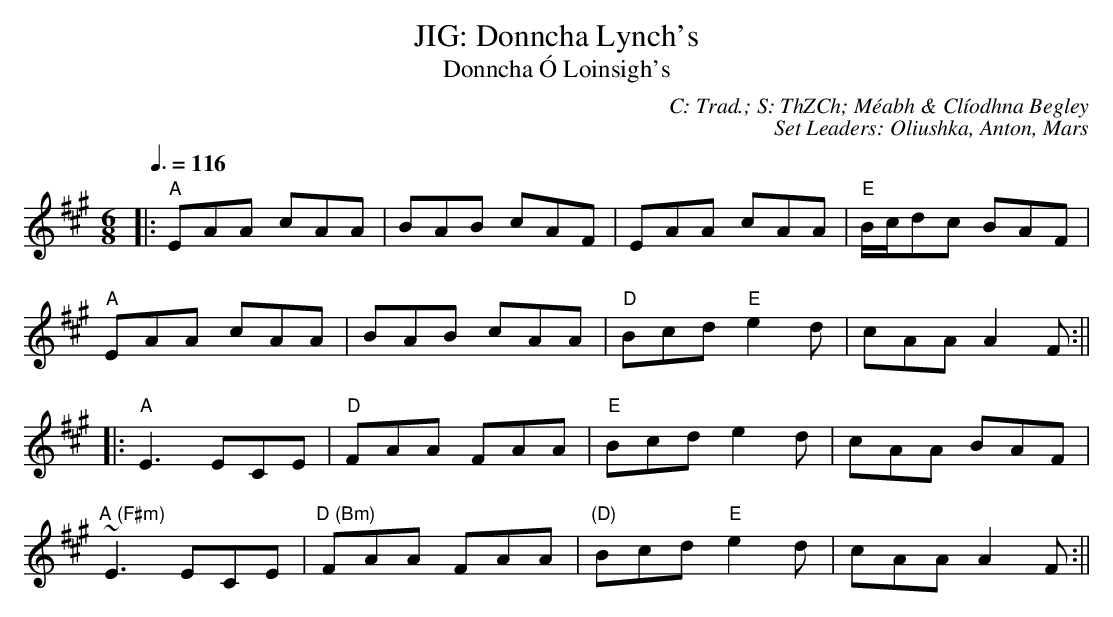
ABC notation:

X:1
T: JIG: Donncha Lynch's
T: Donncha Ó Loinsigh's
C: C: Trad.; S: ThZCh; Méabh & Clíodhna Begley
C: Set Leaders: Oliushka, Anton, Mars
M: 6/8
L: 1/8
Q: 3/8=116
K: Amaj
|:"A"EAA cAA|BAB cAF|EAA cAA|"E"B/c/dc BAF|
"A"EAA cAA|BAB cAA|"D"Bcd "E"e2d|cAA A2F:||
|:"A"E3 ECE|"D"FAA FAA|"E"Bcd e2d|cAA BAF|
"A (F#m)"~E3 ECE|"D (Bm)"FAA FAA|"(D)"Bcd "E"e2d|cAA A2F:||
